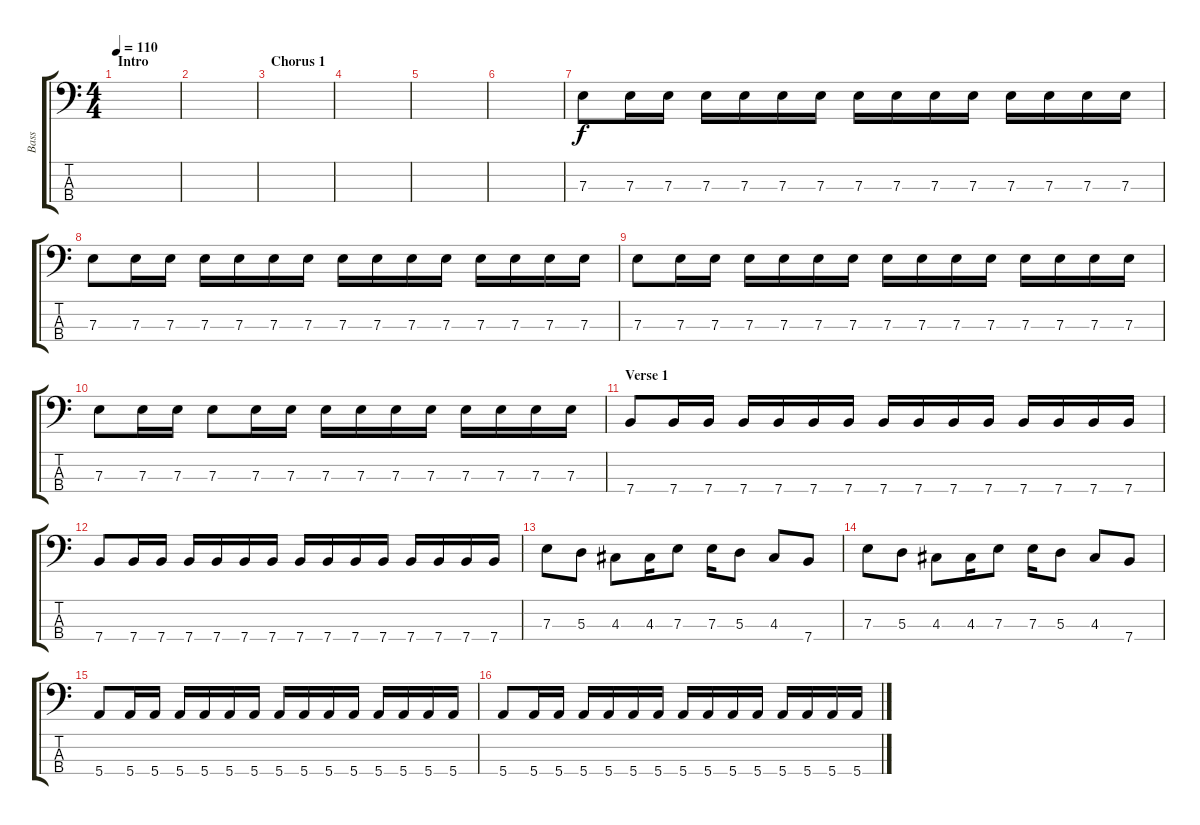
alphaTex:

\track ("Bass" "Bass") {instrument electricbassfinger}
\staff {score tabs}
\tuning (G2 D2 A1 E1) {hide}
\ts (4 4)
\section ("" "Intro")
\tempo 110
\clef f4
\ks c
|
|
\section ("" "Chorus 1")
|
|
|
|
7.3.8 7.3.16 7.3.16 7.3.16 7.3.16 7.3.16 7.3.16 7.3.16 7.3.16 7.3.16 7.3.16 7.3.16 7.3.16 7.3.16 7.3.16 |
7.3.8 7.3.16 7.3.16 7.3.16 7.3.16 7.3.16 7.3.16 7.3.16 7.3.16 7.3.16 7.3.16 7.3.16 7.3.16 7.3.16 7.3.16 |
7.3.8 7.3.16 7.3.16 7.3.16 7.3.16 7.3.16 7.3.16 7.3.16 7.3.16 7.3.16 7.3.16 7.3.16 7.3.16 7.3.16 7.3.16 |
7.3.8 7.3.16 7.3.16 7.3.8 7.3.16 7.3.16 7.3.16 7.3.16 7.3.16 7.3.16 7.3.16 7.3.16 7.3.16 7.3.16 |
\section ("" "Verse 1")
7.4.8 7.4.16 7.4.16 7.4.16 7.4.16 7.4.16 7.4.16 7.4.16 7.4.16 7.4.16 7.4.16 7.4.16 7.4.16 7.4.16 7.4.16 |
7.4.8 7.4.16 7.4.16 7.4.16 7.4.16 7.4.16 7.4.16 7.4.16 7.4.16 7.4.16 7.4.16 7.4.16 7.4.16 7.4.16 7.4.16 |
7.3.8 5.3.8 4.3.8 4.3.16 7.3.8 7.3.16 5.3.8 4.3.8 7.4.8 |
7.3.8 5.3.8 4.3.8 4.3.16 7.3.8 7.3.16 5.3.8 4.3.8 7.4.8 |
5.4.8 5.4.16 5.4.16 5.4.16 5.4.16 5.4.16 5.4.16 5.4.16 5.4.16 5.4.16 5.4.16 5.4.16 5.4.16 5.4.16 5.4.16 |
5.4.8 5.4.16 5.4.16 5.4.16 5.4.16 5.4.16 5.4.16 5.4.16 5.4.16 5.4.16 5.4.16 5.4.16 5.4.16 5.4.16 5.4.16
